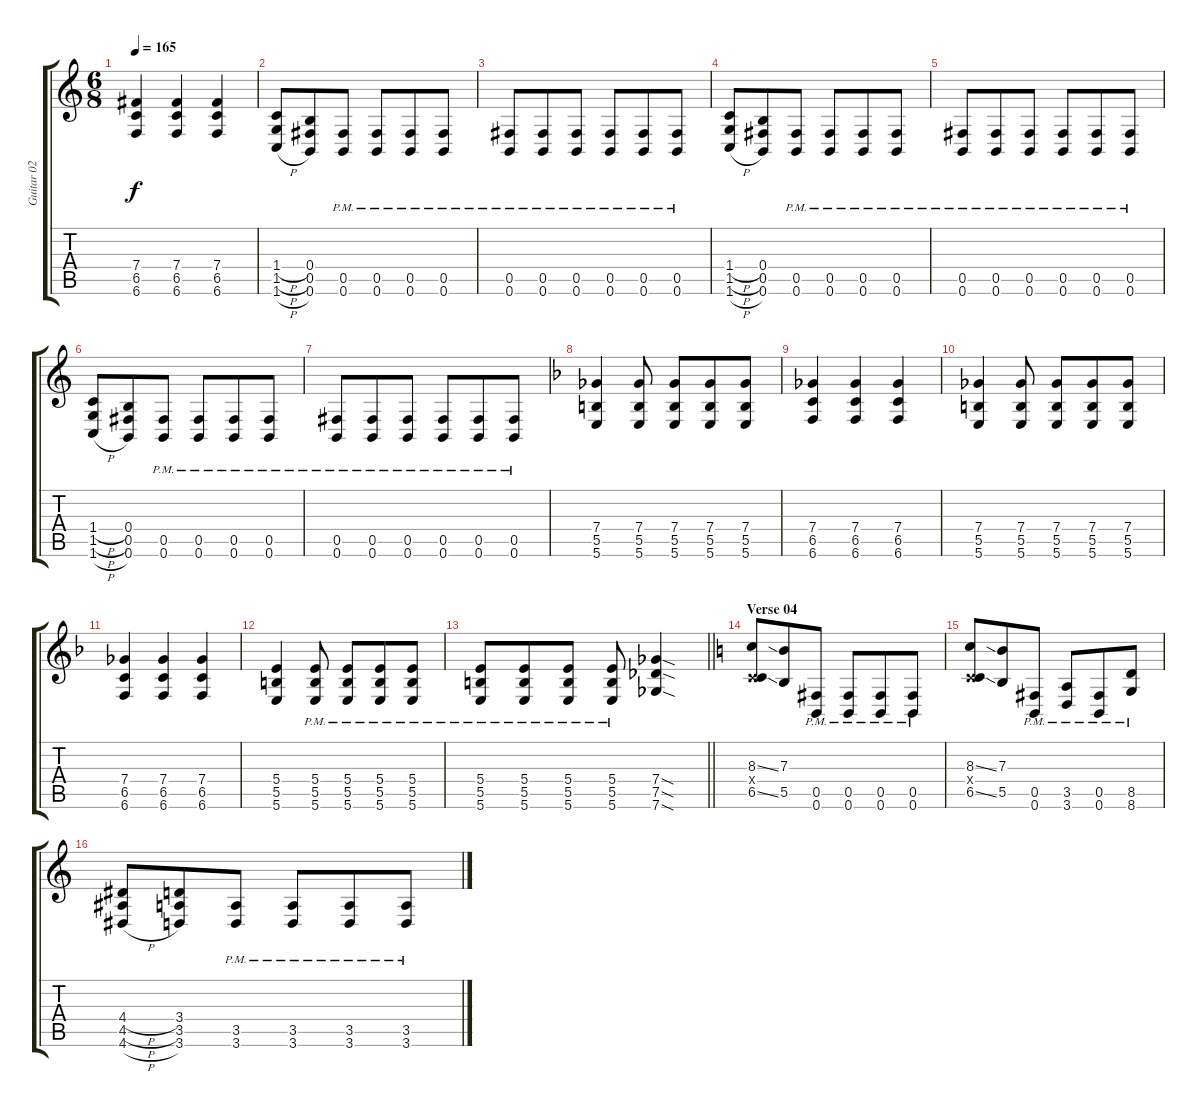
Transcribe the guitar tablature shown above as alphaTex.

\track ("Guitar 02" "Guitar 02") {instrument overdrivenguitar}
\staff {score tabs}
\tuning (Db4 Ab3 E3 B2 Gb2 B1) {hide}
\ts (6 8)
\tempo 165
\clef g2
\ks c
(7.4 6.5 6.6).4{dy f} (7.4 6.5 6.6).4 (7.4 6.5 6.6).4 |
(1.4{h} 1.5{h} 1.6{h}).8 (0.4 0.5 0.6).8 (0.5{pm} 0.6{pm}).8 (0.5{pm} 0.6{pm}).8 (0.5{pm} 0.6{pm}).8 (0.5{pm} 0.6{pm}).8 |
(0.5{pm} 0.6{pm}).8 (0.5{pm} 0.6{pm}).8 (0.5{pm} 0.6{pm}).8 (0.5{pm} 0.6{pm}).8 (0.5{pm} 0.6{pm}).8 (0.5{pm} 0.6{pm}).8 |
(1.4{h} 1.5{h} 1.6{h}).8 (0.4 0.5 0.6).8 (0.5{pm} 0.6{pm}).8 (0.5{pm} 0.6{pm}).8 (0.5{pm} 0.6{pm}).8 (0.5{pm} 0.6{pm}).8 |
(0.5{pm} 0.6{pm}).8 (0.5{pm} 0.6{pm}).8 (0.5{pm} 0.6{pm}).8 (0.5{pm} 0.6{pm}).8 (0.5{pm} 0.6{pm}).8 (0.5{pm} 0.6{pm}).8 |
(1.4{h} 1.5{h} 1.6{h}).8 (0.4 0.5 0.6).8 (0.5{pm} 0.6{pm}).8 (0.5{pm} 0.6{pm}).8 (0.5{pm} 0.6{pm}).8 (0.5{pm} 0.6{pm}).8 |
(0.5{pm} 0.6{pm}).8 (0.5{pm} 0.6{pm}).8 (0.5{pm} 0.6{pm}).8 (0.5{pm} 0.6{pm}).8 (0.5{pm} 0.6{pm}).8 (0.5{pm} 0.6{pm}).8 |
\ks dminor
(7.4 5.5 5.6).4 (7.4 5.5 5.6).8 (7.4 5.5 5.6).8 (7.4 5.5 5.6).8 (7.4 5.5 5.6).8 |
(7.4 6.5 6.6).4 (7.4 6.5 6.6).4 (7.4 6.5 6.6).4 |
(7.4 5.5 5.6).4 (7.4 5.5 5.6).8 (7.4 5.5 5.6).8 (7.4 5.5 5.6).8 (7.4 5.5 5.6).8 |
(7.4 6.5 6.6).4 (7.4 6.5 6.6).4 (7.4 6.5 6.6).4 |
(5.4 5.5 5.6).4 (5.4{pm} 5.5{pm} 5.6{pm}).8 (5.4{pm} 5.5{pm} 5.6{pm}).8 (5.4{pm} 5.5{pm} 5.6{pm}).8 (5.4{pm} 5.5{pm} 5.6{pm}).8 |
\barLineRight lightlight
(5.4{pm} 5.5{pm} 5.6{pm}).8 (5.4{pm} 5.5{pm} 5.6{pm}).8 (5.4{pm} 5.5{pm} 5.6{pm}).8 (5.4{pm} 5.5{pm} 5.6{pm}).8 (7.4{sod} 7.5{sod} 7.6{sod}).4 |
\section ("" "Verse 04")
\ks c
(8.3{ss} 1.4{x} 6.5{ss}).8 (7.3 5.5).8 (0.5{pm} 0.6{pm}).8 (0.5{pm} 0.6{pm}).8 (0.5{pm} 0.6{pm}).8 (0.5{pm} 0.6{pm}).8 |
(8.3{ss} 1.4{x} 6.5{ss}).8 (7.3 5.5).8 (0.5{pm} 0.6{pm}).8 (3.5{pm} 3.6{pm}).8 (0.5{pm} 0.6{pm}).8 (8.5{pm} 8.6{pm}).8 |
(4.4{h} 4.5{h} 4.6{h}).8 (3.4 3.5 3.6).8 (3.5{pm} 3.6{pm}).8 (3.5{pm} 3.6{pm}).8 (3.5{pm} 3.6{pm}).8 (3.5{pm} 3.6{pm}).8
